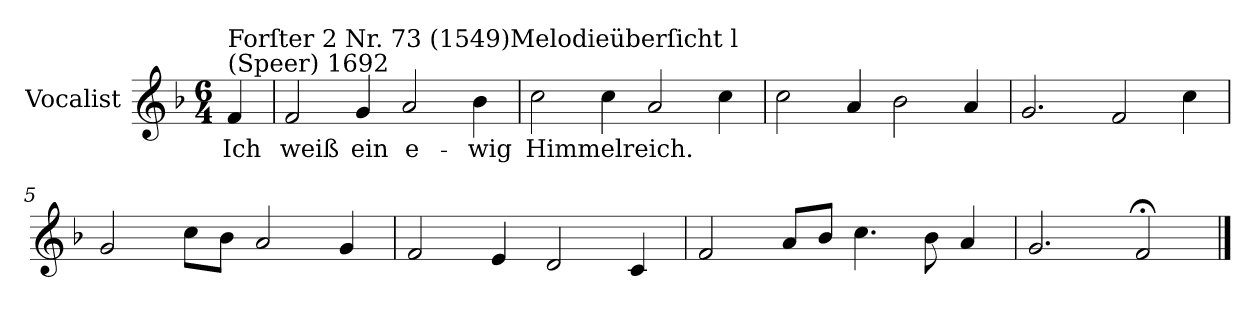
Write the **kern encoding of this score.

**kern	**text
*part1	*part1
*staff1	*staff1
*I"Vocalist	*
*k[b-]	*
*F:	*
*M6/4	*
=	=
!LO:TX:a:t=(Speer) 1692	!
!LO:TX:a:t=Forſter 2 Nr. 73 (1549)Melodieüberſicht l	!
4f	Ich
=1	=1
2f	weiß
4g	ein
2a	e-
4b-	-wig
=2	=2
2cc	Himmelreich.
4cc	.
2a	.
4cc	.
=3	=3
2cc	.
4a	.
2b-	.
4a	.
=4	=4
2.g	.
2f	.
4cc	.
=5	=5
2g	.
8ccL	.
8b-J	.
2a	.
4g	.
=6	=6
2f	.
4e	.
2d	.
4c	.
=7	=7
2f	.
8aL	.
8b-J	.
4.cc	.
8b-	.
4a	.
=8	=8
2.g	.
2f;<	.
==	==
*-	*-
